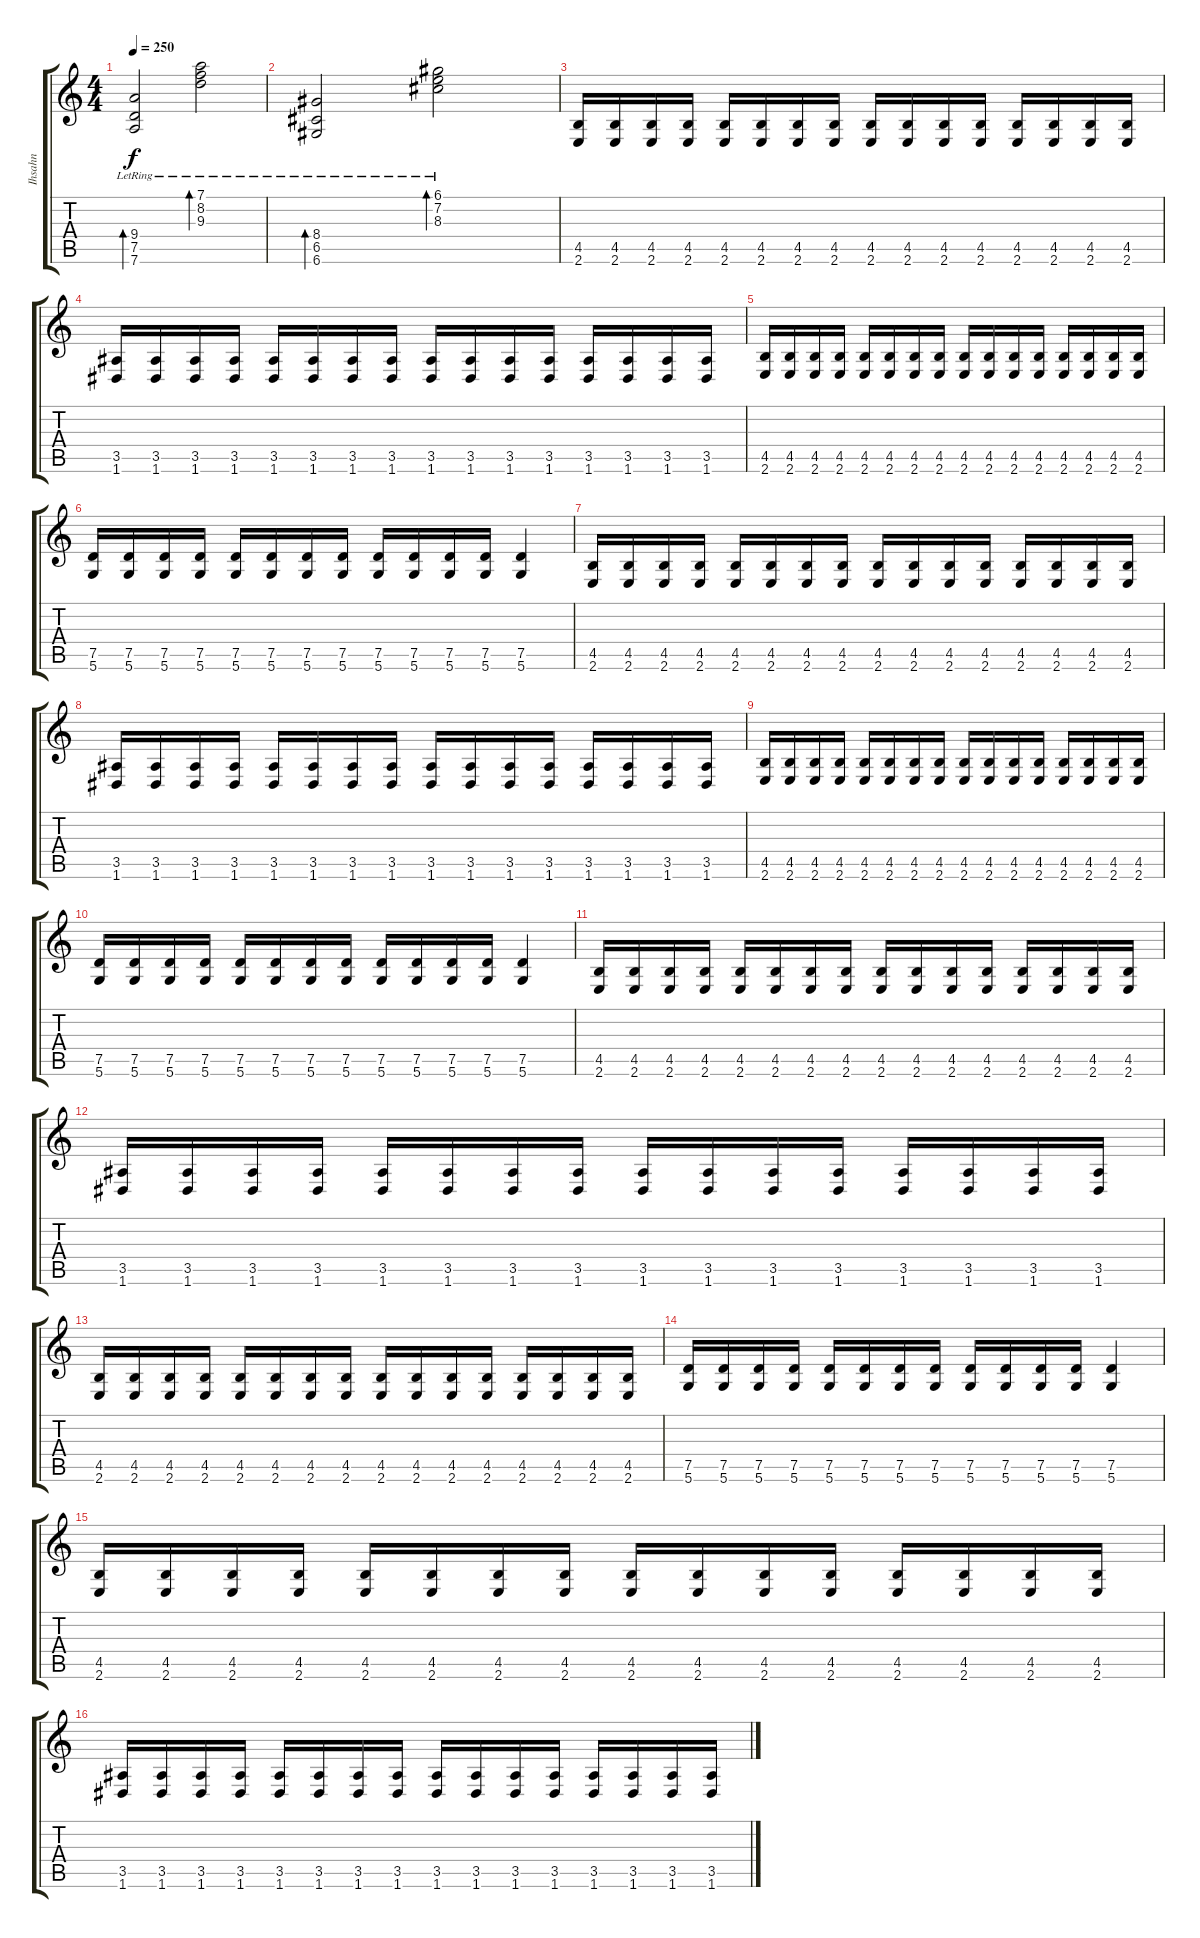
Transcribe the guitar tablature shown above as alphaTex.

\track ("Ihsahn" "Ihsahn") {instrument distortionguitar}
\staff {score tabs}
\tuning (D4 A3 F3 C3 G2 D2) {hide}
\ts (4 4)
\tempo 250
\clef g2
\ks c
(9.4{lr} 7.5{lr} 7.6{lr}).2{bd 480 dy f} (7.1{lr} 8.2{lr} 9.3{lr}).2{bd 480} |
(8.4{lr} 6.5{lr} 6.6{lr}).2{bd 480} (6.1{lr} 7.2{lr} 8.3{lr}).2{bd 480} |
(4.5 2.6).16 (4.5 2.6).16 (4.5 2.6).16 (4.5 2.6).16 (4.5 2.6).16 (4.5 2.6).16 (4.5 2.6).16 (4.5 2.6).16 (4.5 2.6).16 (4.5 2.6).16 (4.5 2.6).16 (4.5 2.6).16 (4.5 2.6).16 (4.5 2.6).16 (4.5 2.6).16 (4.5 2.6).16 |
(3.5 1.6).16 (3.5 1.6).16 (3.5 1.6).16 (3.5 1.6).16 (3.5 1.6).16 (3.5 1.6).16 (3.5 1.6).16 (3.5 1.6).16 (3.5 1.6).16 (3.5 1.6).16 (3.5 1.6).16 (3.5 1.6).16 (3.5 1.6).16 (3.5 1.6).16 (3.5 1.6).16 (3.5 1.6).16 |
(4.5 2.6).16 (4.5 2.6).16 (4.5 2.6).16 (4.5 2.6).16 (4.5 2.6).16 (4.5 2.6).16 (4.5 2.6).16 (4.5 2.6).16 (4.5 2.6).16 (4.5 2.6).16 (4.5 2.6).16 (4.5 2.6).16 (4.5 2.6).16 (4.5 2.6).16 (4.5 2.6).16 (4.5 2.6).16 |
(7.5 5.6).16 (7.5 5.6).16 (7.5 5.6).16 (7.5 5.6).16 (7.5 5.6).16 (7.5 5.6).16 (7.5 5.6).16 (7.5 5.6).16 (7.5 5.6).16 (7.5 5.6).16 (7.5 5.6).16 (7.5 5.6).16 (7.5 5.6).4 |
(4.5 2.6).16 (4.5 2.6).16 (4.5 2.6).16 (4.5 2.6).16 (4.5 2.6).16 (4.5 2.6).16 (4.5 2.6).16 (4.5 2.6).16 (4.5 2.6).16 (4.5 2.6).16 (4.5 2.6).16 (4.5 2.6).16 (4.5 2.6).16 (4.5 2.6).16 (4.5 2.6).16 (4.5 2.6).16 |
(3.5 1.6).16 (3.5 1.6).16 (3.5 1.6).16 (3.5 1.6).16 (3.5 1.6).16 (3.5 1.6).16 (3.5 1.6).16 (3.5 1.6).16 (3.5 1.6).16 (3.5 1.6).16 (3.5 1.6).16 (3.5 1.6).16 (3.5 1.6).16 (3.5 1.6).16 (3.5 1.6).16 (3.5 1.6).16 |
(4.5 2.6).16 (4.5 2.6).16 (4.5 2.6).16 (4.5 2.6).16 (4.5 2.6).16 (4.5 2.6).16 (4.5 2.6).16 (4.5 2.6).16 (4.5 2.6).16 (4.5 2.6).16 (4.5 2.6).16 (4.5 2.6).16 (4.5 2.6).16 (4.5 2.6).16 (4.5 2.6).16 (4.5 2.6).16 |
(7.5 5.6).16 (7.5 5.6).16 (7.5 5.6).16 (7.5 5.6).16 (7.5 5.6).16 (7.5 5.6).16 (7.5 5.6).16 (7.5 5.6).16 (7.5 5.6).16 (7.5 5.6).16 (7.5 5.6).16 (7.5 5.6).16 (7.5 5.6).4 |
(4.5 2.6).16 (4.5 2.6).16 (4.5 2.6).16 (4.5 2.6).16 (4.5 2.6).16 (4.5 2.6).16 (4.5 2.6).16 (4.5 2.6).16 (4.5 2.6).16 (4.5 2.6).16 (4.5 2.6).16 (4.5 2.6).16 (4.5 2.6).16 (4.5 2.6).16 (4.5 2.6).16 (4.5 2.6).16 |
(3.5 1.6).16 (3.5 1.6).16 (3.5 1.6).16 (3.5 1.6).16 (3.5 1.6).16 (3.5 1.6).16 (3.5 1.6).16 (3.5 1.6).16 (3.5 1.6).16 (3.5 1.6).16 (3.5 1.6).16 (3.5 1.6).16 (3.5 1.6).16 (3.5 1.6).16 (3.5 1.6).16 (3.5 1.6).16 |
(4.5 2.6).16 (4.5 2.6).16 (4.5 2.6).16 (4.5 2.6).16 (4.5 2.6).16 (4.5 2.6).16 (4.5 2.6).16 (4.5 2.6).16 (4.5 2.6).16 (4.5 2.6).16 (4.5 2.6).16 (4.5 2.6).16 (4.5 2.6).16 (4.5 2.6).16 (4.5 2.6).16 (4.5 2.6).16 |
(7.5 5.6).16 (7.5 5.6).16 (7.5 5.6).16 (7.5 5.6).16 (7.5 5.6).16 (7.5 5.6).16 (7.5 5.6).16 (7.5 5.6).16 (7.5 5.6).16 (7.5 5.6).16 (7.5 5.6).16 (7.5 5.6).16 (7.5 5.6).4 |
(4.5 2.6).16 (4.5 2.6).16 (4.5 2.6).16 (4.5 2.6).16 (4.5 2.6).16 (4.5 2.6).16 (4.5 2.6).16 (4.5 2.6).16 (4.5 2.6).16 (4.5 2.6).16 (4.5 2.6).16 (4.5 2.6).16 (4.5 2.6).16 (4.5 2.6).16 (4.5 2.6).16 (4.5 2.6).16 |
(3.5 1.6).16 (3.5 1.6).16 (3.5 1.6).16 (3.5 1.6).16 (3.5 1.6).16 (3.5 1.6).16 (3.5 1.6).16 (3.5 1.6).16 (3.5 1.6).16 (3.5 1.6).16 (3.5 1.6).16 (3.5 1.6).16 (3.5 1.6).16 (3.5 1.6).16 (3.5 1.6).16 (3.5 1.6).16
